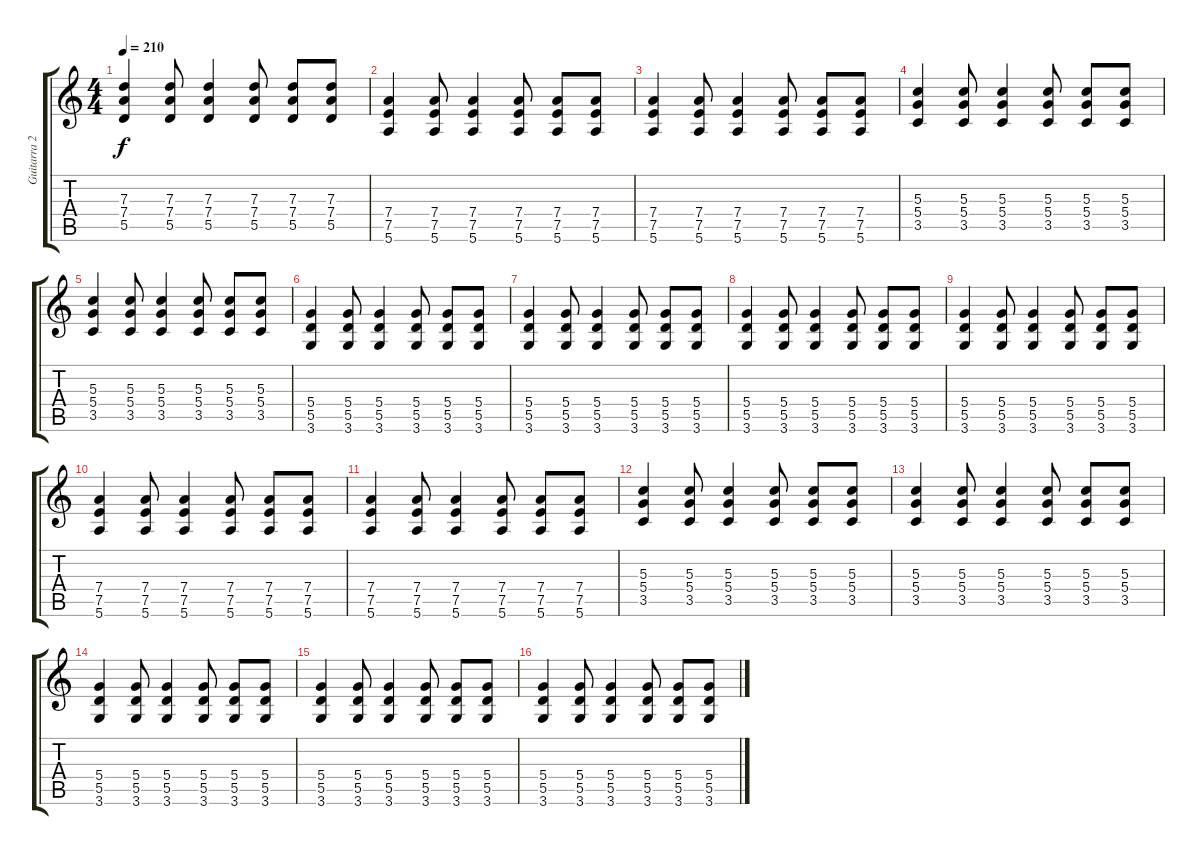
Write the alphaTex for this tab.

\track ("Guitarra 2" "Guitarra 2") {instrument distortionguitar}
\staff {score tabs}
\tuning (E4 B3 G3 D3 A2 E2) {hide}
\ts (4 4)
\tempo 210
\clef g2
\ks c
(7.3 7.4 5.5).4{dy f} (7.3 7.4 5.5).8 (7.3 7.4 5.5).4 (7.3 7.4 5.5).8 (7.3 7.4 5.5).8 (7.3 7.4 5.5).8 |
(7.4 7.5 5.6).4 (7.4 7.5 5.6).8 (7.4 7.5 5.6).4 (7.4 7.5 5.6).8 (7.4 7.5 5.6).8 (7.4 7.5 5.6).8 |
(7.4 7.5 5.6).4 (7.4 7.5 5.6).8 (7.4 7.5 5.6).4 (7.4 7.5 5.6).8 (7.4 7.5 5.6).8 (7.4 7.5 5.6).8 |
(5.3 5.4 3.5).4 (5.3 5.4 3.5).8 (5.3 5.4 3.5).4 (5.3 5.4 3.5).8 (5.3 5.4 3.5).8 (5.3 5.4 3.5).8 |
(5.3 5.4 3.5).4 (5.3 5.4 3.5).8 (5.3 5.4 3.5).4 (5.3 5.4 3.5).8 (5.3 5.4 3.5).8 (5.3 5.4 3.5).8 |
(5.4 5.5 3.6).4 (5.4 5.5 3.6).8 (5.4 5.5 3.6).4 (5.4 5.5 3.6).8 (5.4 5.5 3.6).8 (5.4 5.5 3.6).8 |
(5.4 5.5 3.6).4 (5.4 5.5 3.6).8 (5.4 5.5 3.6).4 (5.4 5.5 3.6).8 (5.4 5.5 3.6).8 (5.4 5.5 3.6).8 |
(5.4 5.5 3.6).4 (5.4 5.5 3.6).8 (5.4 5.5 3.6).4 (5.4 5.5 3.6).8 (5.4 5.5 3.6).8 (5.4 5.5 3.6).8 |
(5.4 5.5 3.6).4 (5.4 5.5 3.6).8 (5.4 5.5 3.6).4 (5.4 5.5 3.6).8 (5.4 5.5 3.6).8 (5.4 5.5 3.6).8 |
(7.4 7.5 5.6).4 (7.4 7.5 5.6).8 (7.4 7.5 5.6).4 (7.4 7.5 5.6).8 (7.4 7.5 5.6).8 (7.4 7.5 5.6).8 |
(7.4 7.5 5.6).4 (7.4 7.5 5.6).8 (7.4 7.5 5.6).4 (7.4 7.5 5.6).8 (7.4 7.5 5.6).8 (7.4 7.5 5.6).8 |
(5.3 5.4 3.5).4 (5.3 5.4 3.5).8 (5.3 5.4 3.5).4 (5.3 5.4 3.5).8 (5.3 5.4 3.5).8 (5.3 5.4 3.5).8 |
(5.3 5.4 3.5).4 (5.3 5.4 3.5).8 (5.3 5.4 3.5).4 (5.3 5.4 3.5).8 (5.3 5.4 3.5).8 (5.3 5.4 3.5).8 |
(5.4 5.5 3.6).4 (5.4 5.5 3.6).8 (5.4 5.5 3.6).4 (5.4 5.5 3.6).8 (5.4 5.5 3.6).8 (5.4 5.5 3.6).8 |
(5.4 5.5 3.6).4 (5.4 5.5 3.6).8 (5.4 5.5 3.6).4 (5.4 5.5 3.6).8 (5.4 5.5 3.6).8 (5.4 5.5 3.6).8 |
(5.4 5.5 3.6).4 (5.4 5.5 3.6).8 (5.4 5.5 3.6).4 (5.4 5.5 3.6).8 (5.4 5.5 3.6).8 (5.4 5.5 3.6).8
